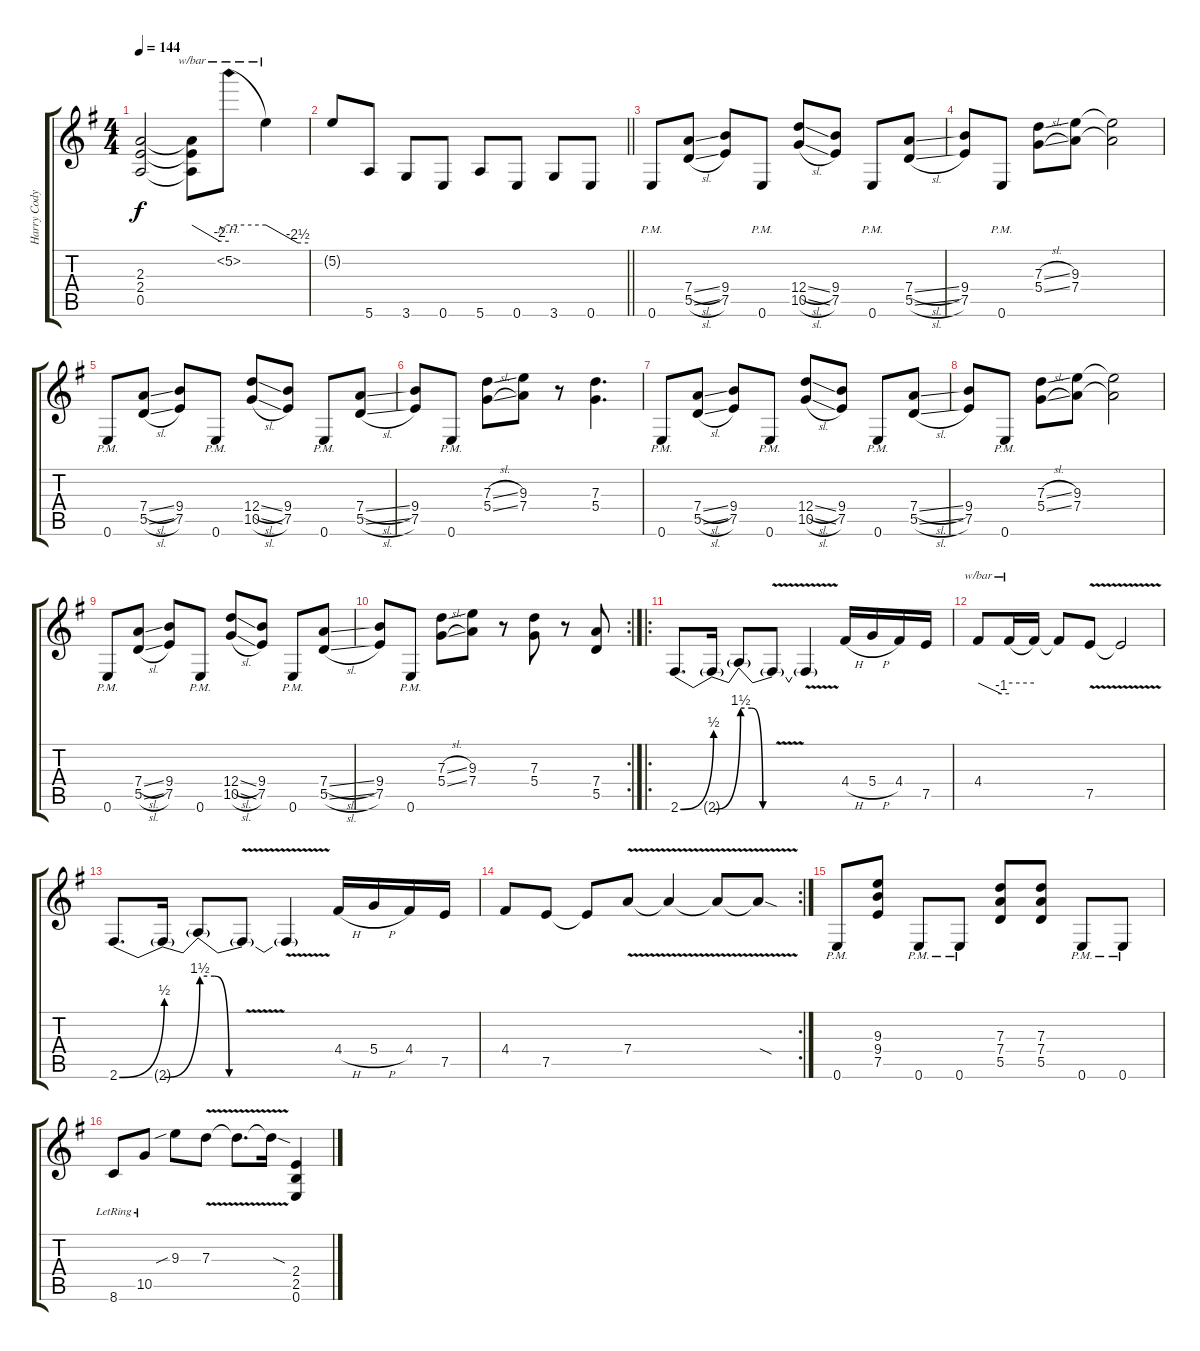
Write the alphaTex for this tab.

\track ("Harry Cody - Rhythm Guitar" "Harry Cody") {instrument distortionguitar}
\staff {score tabs}
\tuning (E4 B3 G3 D3 A2 E2) {hide}
\ts (4 4)
\tempo 144
\clef g2
\ks g
(2.3{t} 2.4{t} 0.5{t}).2{dy f} (2.3{t} 2.4{t} 0.5{t}).8{tbe (custom default 0 0 45 -8 60 -8)} 5.2{nh}.8{tbe (hold default 0 0 60 0)} 5.2{t}.4{tbe (custom default 0 0 45 -10 60 -10)} |
\barLineRight lightlight
5.2{t}.8 5.6.8 3.6.8 0.6.8 5.6.8 0.6.8 3.6.8 0.6.8 |
0.6{pm}.8 (7.4{sl} 5.5{sl}).8 (9.4 7.5).8 0.6{pm}.8 (12.4{sl} 10.5{sl}).8 (9.4 7.5).8 0.6{pm}.8 (7.4{sl} 5.5{sl}).8 |
(9.4 7.5).8 0.6{pm}.8 (7.3{sl} 5.4{sl}).8 (9.3 7.4).8 (9.3{t} 7.4{t}).2 |
0.6{pm}.8 (7.4{sl} 5.5{sl}).8 (9.4 7.5).8 0.6{pm}.8 (12.4{sl} 10.5{sl}).8 (9.4 7.5).8 0.6{pm}.8 (7.4{sl} 5.5{sl}).8 |
(9.4 7.5).8 0.6{pm}.8 (7.3{sl} 5.4{sl}).8 (9.3 7.4).8 r.8 (7.3 5.4).4{d} |
0.6{pm}.8 (7.4{sl} 5.5{sl}).8 (9.4 7.5).8 0.6{pm}.8 (12.4{sl} 10.5{sl}).8 (9.4 7.5).8 0.6{pm}.8 (7.4{sl} 5.5{sl}).8 |
(9.4 7.5).8 0.6{pm}.8 (7.3{sl} 5.4{sl}).8 (9.3 7.4).8 (9.3{t} 7.4{t}).2 |
0.6{pm}.8 (7.4{sl} 5.5{sl}).8 (9.4 7.5).8 0.6{pm}.8 (12.4{sl} 10.5{sl}).8 (9.4 7.5).8 0.6{pm}.8 (7.4{sl} 5.5{sl}).8 |
\rc 2
(9.4 7.5).8 0.6{pm}.8 (7.3{sl} 5.4{sl}).8 (9.3 7.4).8 r.8 (7.3 5.4).8 r.8 (7.4 5.5).8 |
\ro
2.6{be (bend 0 0 60 2)}.8{d} 2.6{be (bend 0 0 60 6) t}.16 2.6{be (custom 0 6 20 6 40 0 60 0) t}.8 2.6{v t}.8 2.6{v t}.4 4.4{h}.16 5.4{h}.16 4.4.16 7.5.16 |
4.4.8{tbe (custom default 0 0 45 -4 60 -4)} 4.4{t}.16{tbe (hold default 0 0 60 0)} 4.4{t}.16 4.4{t}.8 7.5{v}.8 7.5{v t}.2 |
2.6{be (bend 0 0 60 2)}.8{d} 2.6{be (bend 0 0 60 6) t}.16 2.6{be (custom 0 6 20 6 40 0 60 0) t}.8 2.6{v t}.8 2.6{v t}.4 4.4{h}.16 5.4{h}.16 4.4.16 7.5.16 |
\rc 2
4.4.8 7.5.8 7.5{t}.8 7.4{v}.8 7.4{v t}.4 7.4{v t}.8 7.4{sod t}.8 |
0.6{pm}.8 (9.3 9.4 7.5).8 0.6{pm}.8 0.6{pm}.8 (7.3 7.4 5.5).8 (7.3 7.4 5.5).8 0.6{pm}.8 0.6{pm}.8 |
8.6{lr}.8 10.5{lr}.8 9.3{sib}.8 7.3{v}.8 7.3{v t}.8{d} 7.3{sod t}.16 (2.4 2.5 0.6).4
